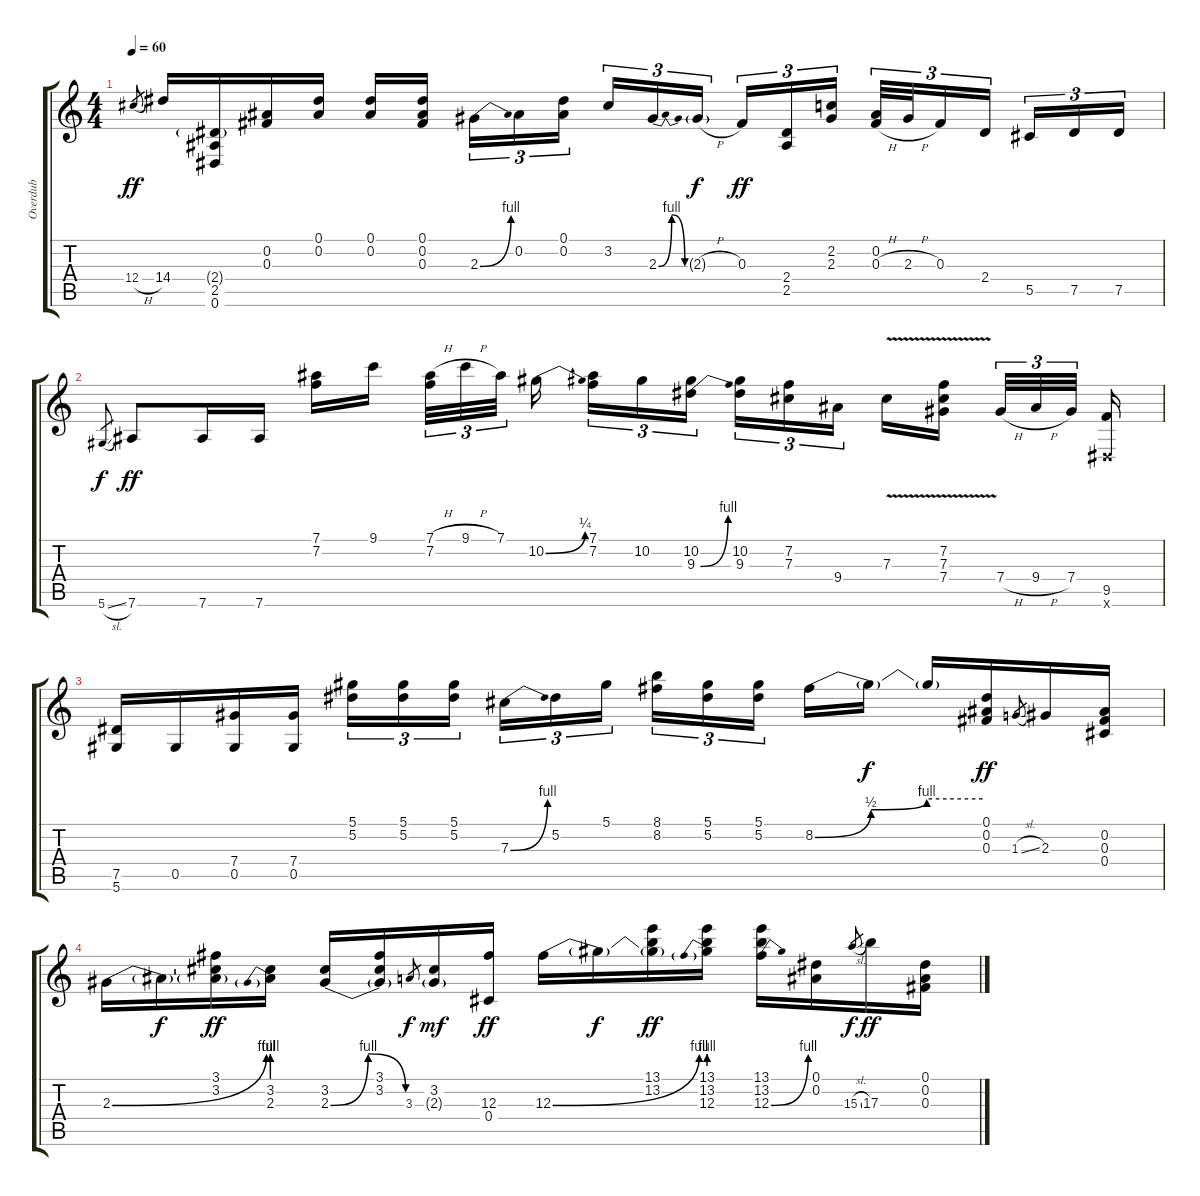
\track ("Overdub" "Overdub") {instrument electricguitarjazz}
\staff {score tabs}
\tuning (Eb4 Bb3 Gb3 Db3 Ab2 Eb2) {hide}
\ts (4 4)
\tempo 60
\clef g2
\ks c
12.4{h}.8{gr dy ff} 14.4.16 (2.4{g} 2.5 0.6).16 (0.2 0.3).16 (0.1 0.2).16 (0.1 0.2).16 (0.1 0.2 0.3).16 2.3{be (bend 0 0 60 4)}.16{tu (3 2)} 0.2.16{tu (3 2)} (0.1 0.2).16{tu (3 2)} 3.2.16{tu (3 2)} 2.3{be (bendrelease 0 0 15 4 30 4 60 0)}.16{tu (3 2)} 2.3{h g}.16{tu (3 2) dy f} 0.3.16{tu (3 2) dy ff} (2.4 2.5).16{tu (3 2)} (2.2 2.3).16{tu (3 2)} (0.2 0.3{h}).32{tu (3 2)} 2.3{h}.32{tu (3 2)} 0.3.16{tu (3 2)} 2.4.16{tu (3 2)} 5.5.16{tu (3 2)} 7.5.16{tu (3 2)} 7.5.16{tu (3 2)} |
5.6{sl}.8{gr dy f} 7.6.8{dy ff} 7.6.16 7.6.16 (7.1 7.2).16 9.1.16 (7.1{h} 7.2).32{tu (3 2)} 9.1{h}.32{tu (3 2)} 7.1.32{tu (3 2)} 10.2{be (bend 0 0 60 1)}.16 (7.1 7.2).16{tu (3 2)} 10.2.16{tu (3 2)} (10.2 9.3{be (bend 0 0 60 4)}).16{tu (3 2)} (10.2 9.3).16{tu (3 2)} (7.2 7.3).16{tu (3 2)} 9.4.16{tu (3 2)} 7.3{v}.16 (7.2{v} 7.3{v} 7.4{v}).16 7.4{h}.32{tu (3 2)} 9.4{h}.32{tu (3 2)} 7.4.32{tu (3 2)} (9.5 0.6{x}).16 |
(7.5 5.6).16 0.5.16 (7.4 0.5).16 (7.4 0.5).16 (5.1 5.2).16{tu (3 2)} (5.1 5.2).16{tu (3 2)} (5.1 5.2).16{tu (3 2)} 7.3{be (bend 0 0 60 4)}.16{tu (3 2)} 5.2.16{tu (3 2)} 5.1.16{tu (3 2)} (8.1 8.2).16{tu (3 2)} (5.1 5.2).16{tu (3 2)} (5.1 5.2).16{tu (3 2)} 8.2{be (custom 0 0 20 2 40 4 60 4)}.16 8.2{t}.16{dy f} 8.2{t}.16 (0.1 0.2 0.3).16{dy ff} 1.3{sl}.8{gr} 2.3.16 (0.2 0.3 0.4).16 |
2.3{be (bend 0 0 60 4)}.16 2.3{t}.16{dy f} (3.1 3.2 2.3{t}).16{dy ff} (3.2 2.3{be (prebend 0 4 60 4)}).16 (3.2 2.3{be (bendrelease 0 0 15 4 45 4 60 0)}).16 (3.1 3.2 2.3{t}).16 3.3.8{gr dy f} (3.2 2.3{g}).16{dy mf} (12.3 0.4).16{dy ff} 12.3{be (bend 0 0 60 4)}.16 12.3{t}.16{dy f} (13.1 13.2 12.3{t}).16{dy ff} (13.1 13.2 12.3{be (prebend 0 4 60 4)}).16 (13.1 13.2 12.3{be (bend 0 0 60 4)}).16 (0.1 0.2).16 15.3{sl}.8{gr dy f} 17.3.16{dy ff} (0.1 0.2 0.3).16
